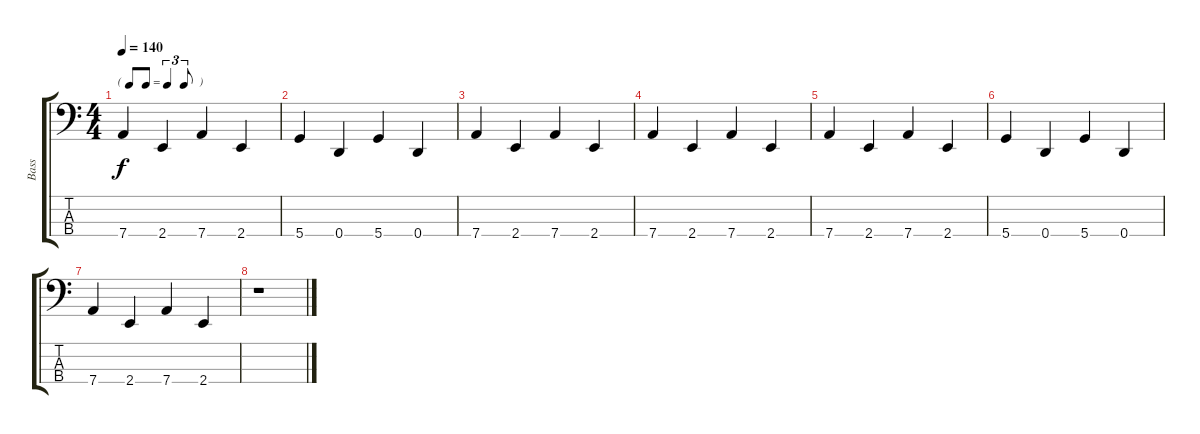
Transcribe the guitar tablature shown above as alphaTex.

\track ("Bass" "Bass") {instrument electricbassfinger}
\staff {score tabs}
\tuning (G2 D2 A1 D1) {hide}
\ts (4 4)
\tf triplet8th
\tempo 140
\clef f4
\ks c
7.4.4{dy f} 2.4.4 7.4.4 2.4.4 |
5.4.4 0.4.4 5.4.4 0.4.4 |
7.4.4 2.4.4 7.4.4 2.4.4 |
7.4.4 2.4.4 7.4.4 2.4.4 |
7.4.4 2.4.4 7.4.4 2.4.4 |
5.4.4 0.4.4 5.4.4 0.4.4 |
7.4.4 2.4.4 7.4.4 2.4.4 |
r.1
